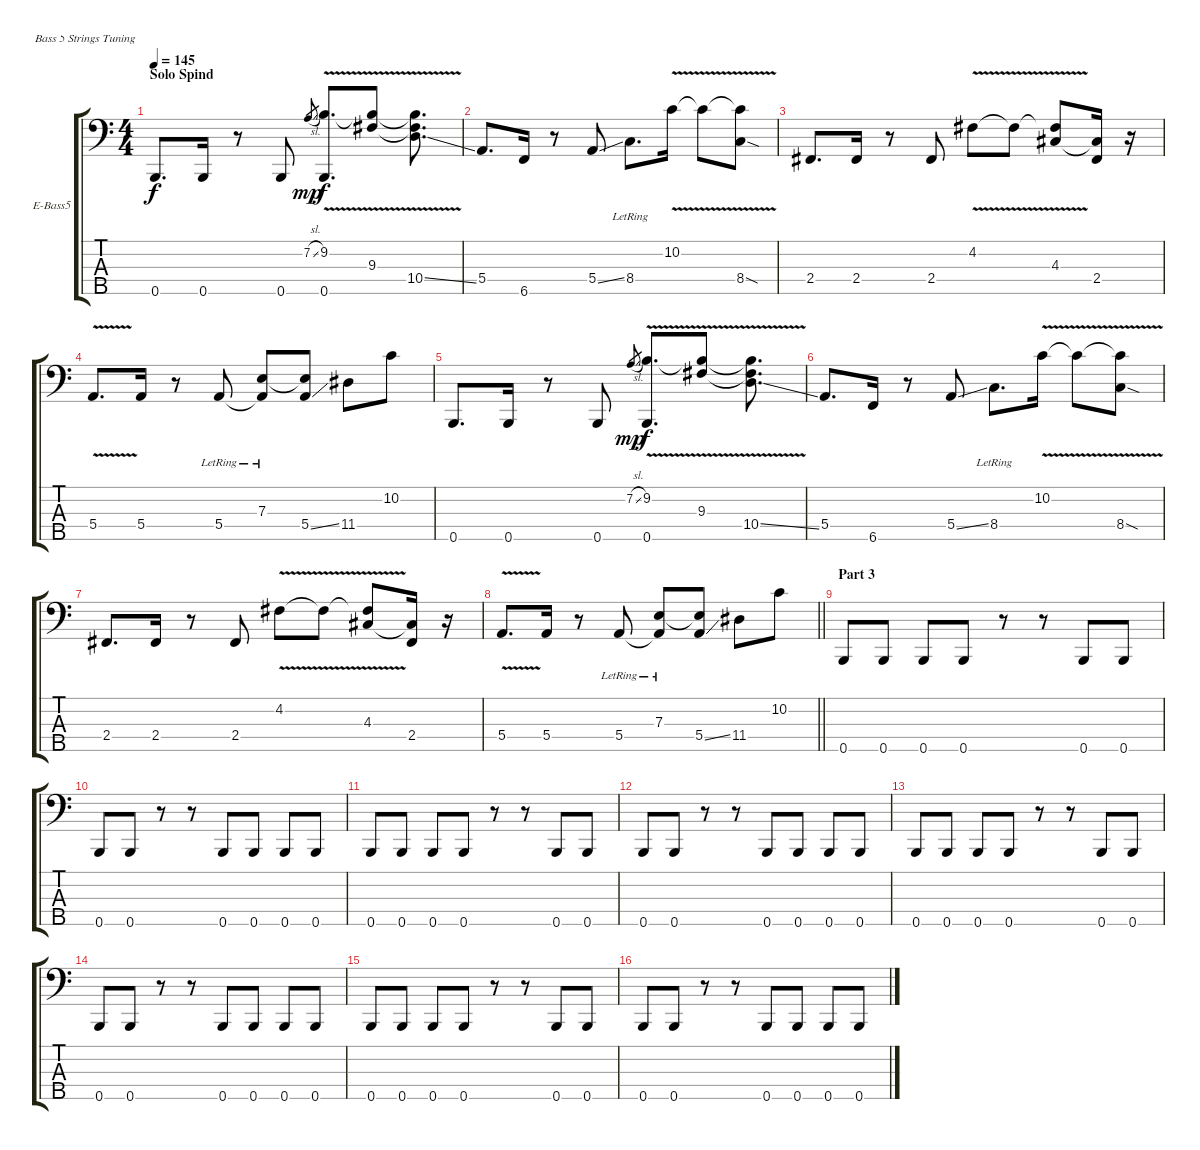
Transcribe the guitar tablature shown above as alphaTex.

\bracketExtendMode groupsimilarinstruments
\firstSystemTrackNameOrientation horizontal
\otherSystemsTrackNameOrientation horizontal
\track ("Bass" "E-Bass5") {instrument electricbasspick}
\staff {score tabs}
\tuning (G2 D2 A1 E1 B0)
\ts (4 4)
\section ("" "Solo Spind")
\tempo 145
\clef f4
\ks c
0.5.8{d dy f} 0.5.16 r.8 0.5.8 7.2{sl}.8{gr dy mp} (9.2{v} 0.5).8{d dy f} (9.2{v t} 9.3).8 (9.2{v t} 9.3{t} 10.4{ss}).8{d} |
5.4.8{d} 6.5.16 r.8 5.4{ss}.8 8.4{lr}.8{d} 10.2{v}.16 10.2{v t}.8 (10.2{v t} 8.4{sod}).8 |
2.4.8{d} 2.4.16 r.8 2.4.8 4.2{v}.8 4.2{v t}.8 (4.2{v t} 4.3).8 (4.3{t} 2.4).16 r.16 |
5.4{v}.8{d} 5.4.16 r.8 5.4{lr}.8 (7.3 5.4{lr t}).8 (7.3{t} 5.4{ss}).8 11.4.8 10.2.8 |
0.5.8{d} 0.5.16 r.8 0.5.8 7.2{sl}.8{gr dy mp} (9.2{v} 0.5).8{d dy f} (9.2{v t} 9.3).8 (9.2{v t} 9.3{t} 10.4{ss}).8{d} |
5.4.8{d} 6.5.16 r.8 5.4{ss}.8 8.4{lr}.8{d} 10.2{v}.16 10.2{v t}.8 (10.2{v t} 8.4{sod}).8 |
2.4.8{d} 2.4.16 r.8 2.4.8 4.2{v}.8 4.2{v t}.8 (4.2{v t} 4.3).8 (4.3{t} 2.4).16 r.16 |
\barLineRight lightlight
5.4{v}.8{d} 5.4.16 r.8 5.4{lr}.8 (7.3 5.4{lr t}).8 (7.3{t} 5.4{ss}).8 11.4.8 10.2.8 |
\section ("" "Part 3")
0.5.8 0.5.8 0.5.8 0.5.8 r.8 r.8 0.5.8 0.5.8 |
0.5.8 0.5.8 r.8 r.8 0.5.8 0.5.8 0.5.8 0.5.8 |
0.5.8 0.5.8 0.5.8 0.5.8 r.8 r.8 0.5.8 0.5.8 |
0.5.8 0.5.8 r.8 r.8 0.5.8 0.5.8 0.5.8 0.5.8 |
0.5.8 0.5.8 0.5.8 0.5.8 r.8 r.8 0.5.8 0.5.8 |
0.5.8 0.5.8 r.8 r.8 0.5.8 0.5.8 0.5.8 0.5.8 |
0.5.8 0.5.8 0.5.8 0.5.8 r.8 r.8 0.5.8 0.5.8 |
0.5.8 0.5.8 r.8 r.8 0.5.8 0.5.8 0.5.8 0.5.8
